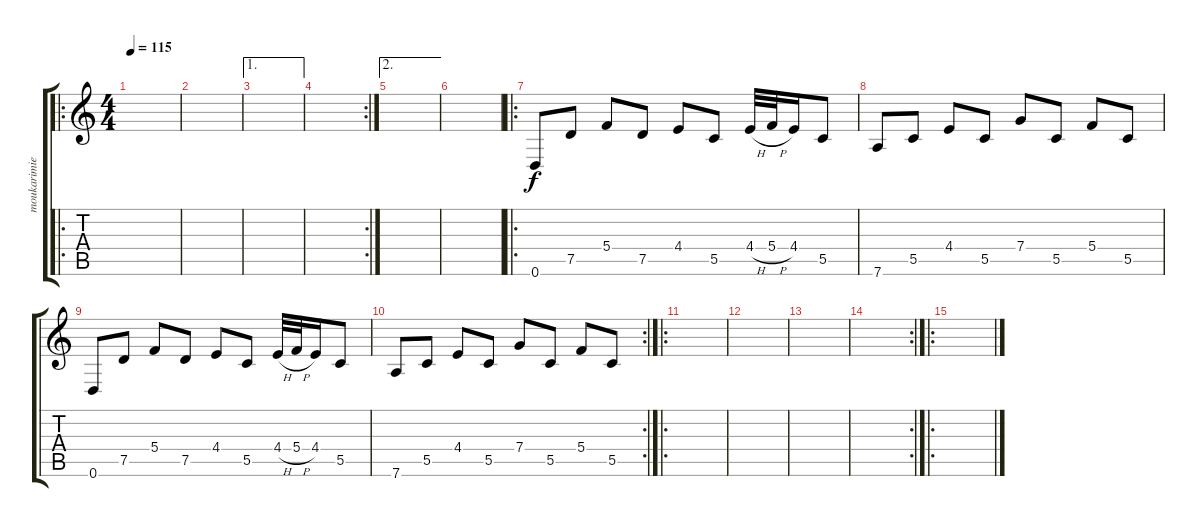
\track ("moukarimies" "moukarimie") {instrument acousticguitarnylon}
\staff {score tabs}
\tuning (D4 A3 F3 C3 G2 D2) {hide}
\ro
\ts (4 4)
\tempo 115
\clef g2
\ks c
|
|
\ae 1
|
\rc 2
|
\ae 2
|
|
\ro
0.6.8 7.5.8 5.4.8 7.5.8 4.4.8 5.5.8 4.4{h}.32 5.4{h}.32 4.4.16 5.5.8 |
7.6.8 5.5.8 4.4.8 5.5.8 7.4.8 5.5.8 5.4.8 5.5.8 |
0.6.8 7.5.8 5.4.8 7.5.8 4.4.8 5.5.8 4.4{h}.32 5.4{h}.32 4.4.16 5.5.8 |
\rc 2
7.6.8 5.5.8 4.4.8 5.5.8 7.4.8 5.5.8 5.4.8 5.5.8 |
\ro
|
|
|
\rc 2
|
\ro
